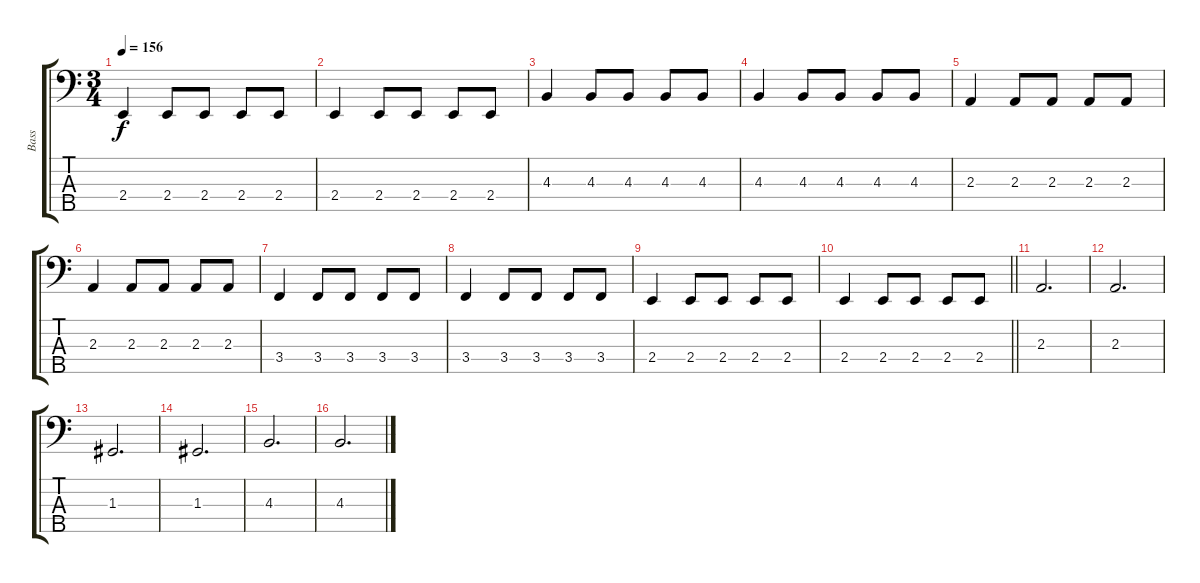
\track ("Bass" "Bass") {instrument acousticbass bank 1}
\staff {score tabs}
\tuning (F2 C2 G1 D1 A0) {hide}
\ts (3 4)
\tempo 156
\clef f4
\ks c
2.4.4{dy f} 2.4.8 2.4.8 2.4.8 2.4.8 |
2.4.4 2.4.8 2.4.8 2.4.8 2.4.8 |
4.3.4 4.3.8 4.3.8 4.3.8 4.3.8 |
4.3.4 4.3.8 4.3.8 4.3.8 4.3.8 |
2.3.4 2.3.8 2.3.8 2.3.8 2.3.8 |
2.3.4 2.3.8 2.3.8 2.3.8 2.3.8 |
3.4.4 3.4.8 3.4.8 3.4.8 3.4.8 |
3.4.4 3.4.8 3.4.8 3.4.8 3.4.8 |
2.4.4 2.4.8 2.4.8 2.4.8 2.4.8 |
\barLineRight lightlight
2.4.4 2.4.8 2.4.8 2.4.8 2.4.8 |
\section ("" "")
2.3.2{d} |
2.3.2{d} |
1.3.2{d} |
1.3.2{d} |
4.3.2{d} |
4.3.2{d}
